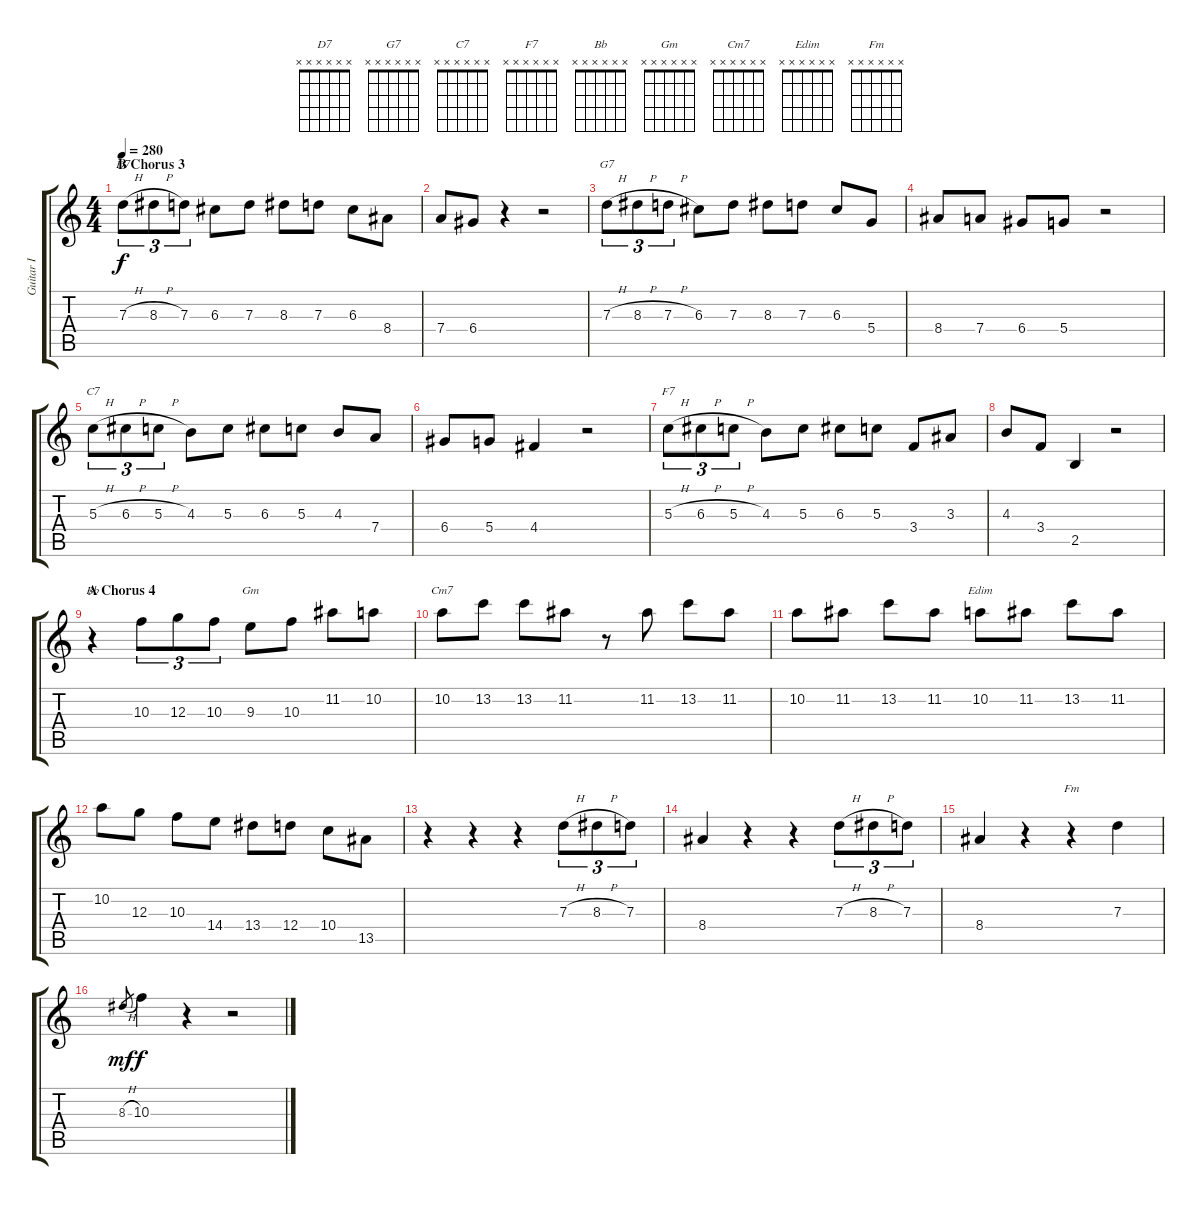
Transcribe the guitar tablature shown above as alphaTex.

\track ("Guitar I" "Guitar I") {instrument acousticguitarsteel}
\staff {score tabs}
\tuning (E4 B3 G3 D3 A2 E2) {hide}
\chord ("D7" x x x x x x) {firstfret 0}
\chord ("G7" x x x x x x) {firstfret 0}
\chord ("C7" x x x x x x) {firstfret 0}
\chord ("F7" x x x x x x) {firstfret 0}
\chord ("Bb" x x x x x x) {firstfret 0}
\chord ("Gm" x x x x x x) {firstfret 0}
\chord ("Cm7" x x x x x x) {firstfret 0}
\chord ("Edim" x x x x x x) {firstfret 0}
\chord ("Fm" x x x x x x) {firstfret 0}
\ts (4 4)
\section ("" "B Chorus 3")
\tempo 280
\clef g2
\ks c
7.3{h}.8{tu (3 2) ch "D7" dy f} 8.3{h}.8{tu (3 2)} 7.3.8{tu (3 2)} 6.3.8 7.3.8 8.3.8 7.3.8 6.3.8 8.4.8 |
7.4.8 6.4.8 r.4 r.2 |
7.3{h}.8{tu (3 2) ch "G7"} 8.3{h}.8{tu (3 2)} 7.3{h}.8{tu (3 2)} 6.3.8 7.3.8 8.3.8 7.3.8 6.3.8 5.4.8 |
8.4.8 7.4.8 6.4.8 5.4.8 r.2 |
5.3{h}.8{tu (3 2) ch "C7"} 6.3{h}.8{tu (3 2)} 5.3{h}.8{tu (3 2)} 4.3.8 5.3.8 6.3.8 5.3.8 4.3.8 7.4.8 |
6.4.8 5.4.8 4.4.4 r.2 |
5.3{h}.8{tu (3 2) ch "F7"} 6.3{h}.8{tu (3 2)} 5.3{h}.8{tu (3 2)} 4.3.8 5.3.8 6.3.8 5.3.8 3.4.8 3.3.8 |
4.3.8 3.4.8 2.5.4 r.2 |
\section ("" "A Chorus 4")
r.4{ch "Bb"} 10.3.8{tu (3 2)} 12.3.8{tu (3 2)} 10.3.8{tu (3 2)} 9.3.8{ch "Gm"} 10.3.8 11.2.8 10.2.8 |
10.2.8{ch "Cm7"} 13.2.8 13.2.8 11.2.8 r.8 11.2.8 13.2.8 11.2.8 |
10.2.8 11.2.8 13.2.8 11.2.8 10.2.8{ch "Edim"} 11.2.8 13.2.8 11.2.8 |
10.2.8 12.3.8 10.3.8 14.4.8 13.4.8 12.4.8 10.4.8 13.5.8 |
r.4 r.4 r.4 7.3{h}.8{tu (3 2)} 8.3{h}.8{tu (3 2)} 7.3.8{tu (3 2)} |
8.4.4 r.4 r.4 7.3{h}.8{tu (3 2)} 8.3{h}.8{tu (3 2)} 7.3.8{tu (3 2)} |
8.4.4 r.4 r.4{ch "Fm"} 7.3.4 |
8.3{h}.8{gr dy mf} 10.3.4{dy f} r.4 r.2
